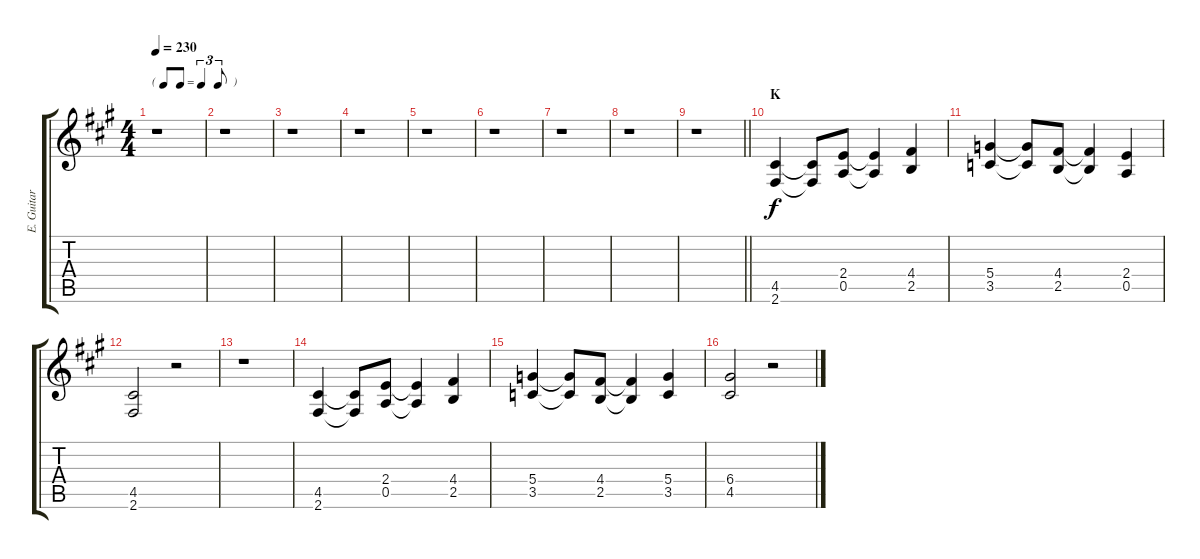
\track ("E. Guitar II" "E. Guitar ") {instrument overdrivenguitar}
\staff {score tabs}
\tuning (E4 B3 G3 D3 A2 E2) {hide}
\ts (4 4)
\tf triplet8th
\tempo 230
\clef g2
\ks a
r.1{dy f} |
r.1 |
r.1 |
r.1 |
r.1 |
r.1 |
r.1 |
r.1 |
\barLineRight lightlight
r.1 |
\section ("" "K")
(4.5 2.6).4 (4.5{t} 2.6{t}).8 (2.4 0.5).8 (2.4{t} 0.5{t}).4 (4.4 2.5).4 |
(5.4 3.5).4 (5.4{t} 3.5{t}).8 (4.4 2.5).8 (4.4{t} 2.5{t}).4 (2.4 0.5).4 |
(4.5 2.6).2 r.2 |
r.1 |
(4.5 2.6).4 (4.5{t} 2.6{t}).8 (2.4 0.5).8 (2.4{t} 0.5{t}).4 (4.4 2.5).4 |
(5.4 3.5).4 (5.4{t} 3.5{t}).8 (4.4 2.5).8 (4.4{t} 2.5{t}).4 (5.4 3.5).4 |
(6.4 4.5).2 r.2
